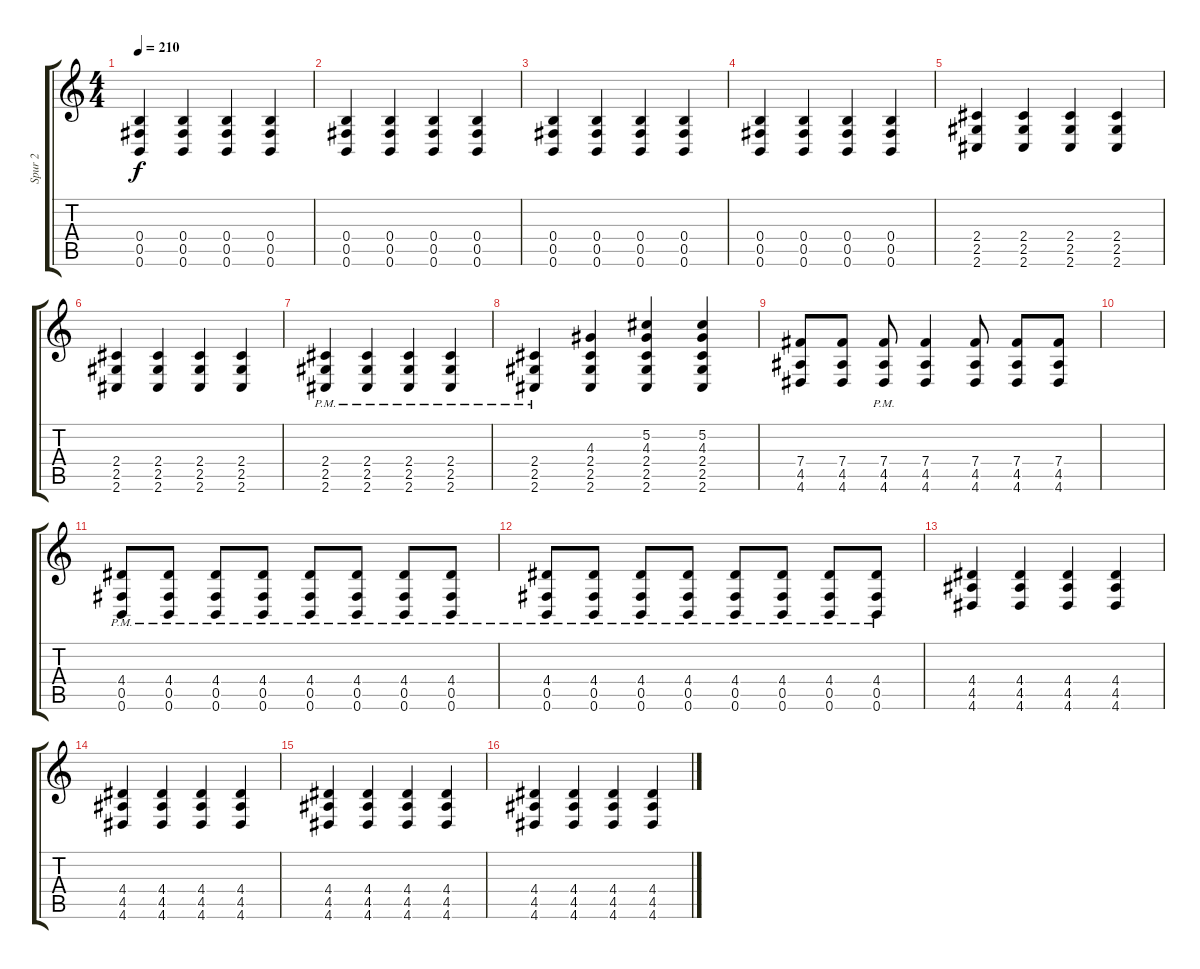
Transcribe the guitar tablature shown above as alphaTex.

\track ("Spur 2" "Spur 2") {instrument distortionguitar}
\staff {score tabs}
\tuning (Db4 Ab3 E3 B2 Gb2 B1) {hide}
\ts (4 4)
\tempo 210
\clef g2
\ks c
(0.4 0.5 0.6).4{dy f} (0.4 0.5 0.6).4 (0.4 0.5 0.6).4 (0.4 0.5 0.6).4 |
(0.4 0.5 0.6).4 (0.4 0.5 0.6).4 (0.4 0.5 0.6).4 (0.4 0.5 0.6).4 |
(0.4 0.5 0.6).4 (0.4 0.5 0.6).4 (0.4 0.5 0.6).4 (0.4 0.5 0.6).4 |
(0.4 0.5 0.6).4 (0.4 0.5 0.6).4 (0.4 0.5 0.6).4 (0.4 0.5 0.6).4 |
(2.4 2.5 2.6).4 (2.4 2.5 2.6).4 (2.4 2.5 2.6).4 (2.4 2.5 2.6).4 |
(2.4 2.5 2.6).4 (2.4 2.5 2.6).4 (2.4 2.5 2.6).4 (2.4 2.5 2.6).4 |
(2.4{pm} 2.5{pm} 2.6{pm}).4 (2.4{pm} 2.5{pm} 2.6{pm}).4 (2.4{pm} 2.5{pm} 2.6{pm}).4 (2.4{pm} 2.5{pm} 2.6{pm}).4 |
(2.4{pm} 2.5{pm} 2.6{pm}).4 (4.3 2.4 2.5 2.6).4 (5.2 4.3 2.4 2.5 2.6).4 (5.2 4.3 2.4 2.5 2.6).4 |
(7.4 4.5 4.6).8 (7.4 4.5 4.6).8 (7.4{pm} 4.5{pm} 4.6{pm}).8 (7.4 4.5 4.6).4 (7.4 4.5 4.6).8 (7.4 4.5 4.6).8 (7.4 4.5 4.6).8 |
|
(4.4{pm} 0.5{pm} 0.6{pm}).8 (4.4{pm} 0.5{pm} 0.6{pm}).8 (4.4{pm} 0.5{pm} 0.6{pm}).8 (4.4{pm} 0.5{pm} 0.6{pm}).8 (4.4{pm} 0.5{pm} 0.6{pm}).8 (4.4{pm} 0.5{pm} 0.6{pm}).8 (4.4{pm} 0.5{pm} 0.6{pm}).8 (4.4{pm} 0.5{pm} 0.6{pm}).8 |
(4.4{pm} 0.5{pm} 0.6{pm}).8 (4.4{pm} 0.5{pm} 0.6{pm}).8 (4.4{pm} 0.5{pm} 0.6{pm}).8 (4.4{pm} 0.5{pm} 0.6{pm}).8 (4.4{pm} 0.5{pm} 0.6{pm}).8 (4.4{pm} 0.5{pm} 0.6{pm}).8 (4.4{pm} 0.5{pm} 0.6{pm}).8 (4.4{pm} 0.5{pm} 0.6{pm}).8 |
(4.4 4.5 4.6).4 (4.4 4.5 4.6).4 (4.4 4.5 4.6).4 (4.4 4.5 4.6).4 |
(4.4 4.5 4.6).4 (4.4 4.5 4.6).4 (4.4 4.5 4.6).4 (4.4 4.5 4.6).4 |
(4.4 4.5 4.6).4 (4.4 4.5 4.6).4 (4.4 4.5 4.6).4 (4.4 4.5 4.6).4 |
(4.4 4.5 4.6).4 (4.4 4.5 4.6).4 (4.4 4.5 4.6).4 (4.4 4.5 4.6).4
